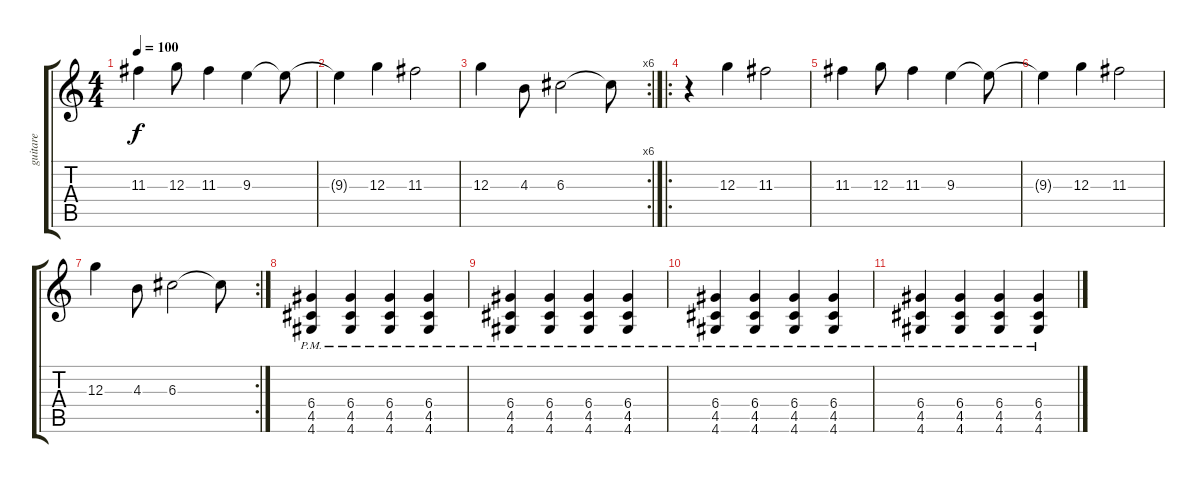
\track ("guitare" "guitare") {instrument distortionguitar}
\staff {score tabs}
\tuning (E4 B3 G3 D3 A2 E2) {hide}
\ts (4 4)
\tempo 100
\clef g2
\ks c
11.3.4{dy f} 12.3.8 11.3.4 9.3.4 9.3{t}.8 |
9.3{t}.4 12.3.4 11.3.2 |
\rc 6
12.3.4 4.3.8 6.3.2 6.3{t}.8 |
\ro
r.4 12.3.4 11.3.2 |
11.3.4 12.3.8 11.3.4 9.3.4 9.3{t}.8 |
9.3{t}.4 12.3.4 11.3.2 |
\rc 2
12.3.4 4.3.8 6.3.2 6.3{t}.8 |
(6.4{pm} 4.5{pm} 4.6{pm}).4{volume 12 instrument distortionguitar} (6.4{pm} 4.5{pm} 4.6{pm}).4 (6.4{pm} 4.5{pm} 4.6{pm}).4 (6.4{pm} 4.5{pm} 4.6{pm}).4 |
(6.4{pm} 4.5{pm} 4.6{pm}).4 (6.4{pm} 4.5{pm} 4.6{pm}).4 (6.4{pm} 4.5{pm} 4.6{pm}).4 (6.4{pm} 4.5{pm} 4.6{pm}).4 |
(6.4{pm} 4.5{pm} 4.6{pm}).4 (6.4{pm} 4.5{pm} 4.6{pm}).4 (6.4{pm} 4.5{pm} 4.6{pm}).4 (6.4{pm} 4.5{pm} 4.6{pm}).4 |
(6.4{pm} 4.5{pm} 4.6{pm}).4 (6.4{pm} 4.5{pm} 4.6{pm}).4 (6.4{pm} 4.5{pm} 4.6{pm}).4 (6.4{pm} 4.5{pm} 4.6{pm}).4
